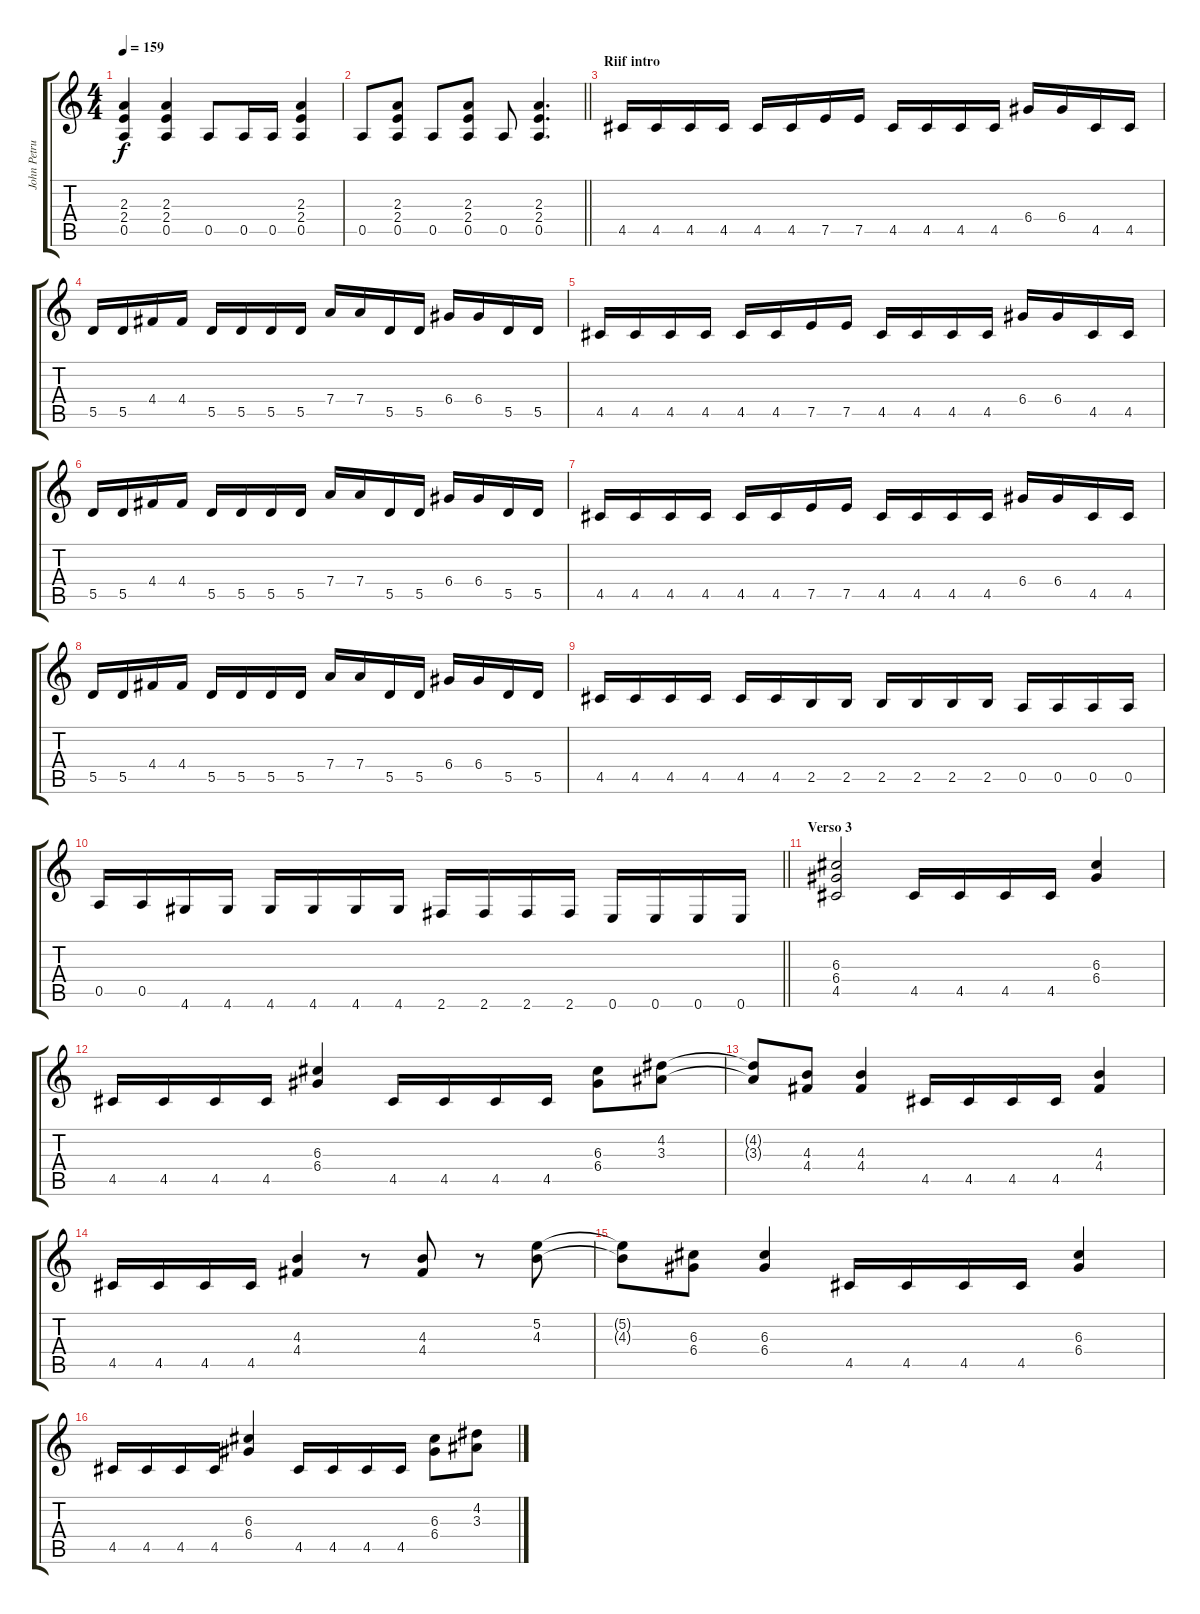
\track ("John Petrucci Lead" "John Petru") {instrument distortionguitar}
\staff {score tabs}
\tuning (E4 B3 G3 D3 A2 E2) {hide}
\ts (4 4)
\tempo 159
\clef g2
\ks c
(2.3{t} 2.4{t} 0.5{t}).4{dy f} (2.3 2.4 0.5).4 0.5.8 0.5.16 0.5.16 (2.3 2.4 0.5).4 |
\barLineRight lightlight
0.5.8 (2.3 2.4 0.5).8 0.5.8 (2.3 2.4 0.5).8 0.5.8 (2.3 2.4 0.5).4{d} |
\section ("" "Riif intro")
4.5.16 4.5.16 4.5.16 4.5.16 4.5.16 4.5.16 7.5.16 7.5.16 4.5.16 4.5.16 4.5.16 4.5.16 6.4.16 6.4.16 4.5.16 4.5.16 |
5.5.16 5.5.16 4.4.16 4.4.16 5.5.16 5.5.16 5.5.16 5.5.16 7.4.16 7.4.16 5.5.16 5.5.16 6.4.16 6.4.16 5.5.16 5.5.16 |
4.5.16 4.5.16 4.5.16 4.5.16 4.5.16 4.5.16 7.5.16 7.5.16 4.5.16 4.5.16 4.5.16 4.5.16 6.4.16 6.4.16 4.5.16 4.5.16 |
5.5.16 5.5.16 4.4.16 4.4.16 5.5.16 5.5.16 5.5.16 5.5.16 7.4.16 7.4.16 5.5.16 5.5.16 6.4.16 6.4.16 5.5.16 5.5.16 |
4.5.16 4.5.16 4.5.16 4.5.16 4.5.16 4.5.16 7.5.16 7.5.16 4.5.16 4.5.16 4.5.16 4.5.16 6.4.16 6.4.16 4.5.16 4.5.16 |
5.5.16 5.5.16 4.4.16 4.4.16 5.5.16 5.5.16 5.5.16 5.5.16 7.4.16 7.4.16 5.5.16 5.5.16 6.4.16 6.4.16 5.5.16 5.5.16 |
4.5.16 4.5.16 4.5.16 4.5.16 4.5.16 4.5.16 2.5.16 2.5.16 2.5.16 2.5.16 2.5.16 2.5.16 0.5.16 0.5.16 0.5.16 0.5.16 |
\barLineRight lightlight
0.5.16 0.5.16 4.6.16 4.6.16 4.6.16 4.6.16 4.6.16 4.6.16 2.6.16 2.6.16 2.6.16 2.6.16 0.6.16 0.6.16 0.6.16 0.6.16 |
\section ("" "Verso 3")
(6.3 6.4 4.5).2 4.5.16 4.5.16 4.5.16 4.5.16 (6.3 6.4).4 |
4.5.16 4.5.16 4.5.16 4.5.16 (6.3 6.4).4 4.5.16 4.5.16 4.5.16 4.5.16 (6.3 6.4).8 (4.2 3.3).8 |
(4.2{t} 3.3{t}).8 (4.3 4.4).8 (4.3 4.4).4 4.5.16 4.5.16 4.5.16 4.5.16 (4.3 4.4).4 |
4.5.16 4.5.16 4.5.16 4.5.16 (4.3 4.4).4 r.8 (4.3 4.4).8 r.8 (5.2 4.3).8 |
(5.2{t} 4.3{t}).8 (6.3 6.4).8 (6.3 6.4).4 4.5.16 4.5.16 4.5.16 4.5.16 (6.3 6.4).4 |
4.5.16 4.5.16 4.5.16 4.5.16 (6.3 6.4).4 4.5.16 4.5.16 4.5.16 4.5.16 (6.3 6.4).8 (4.2 3.3).8
